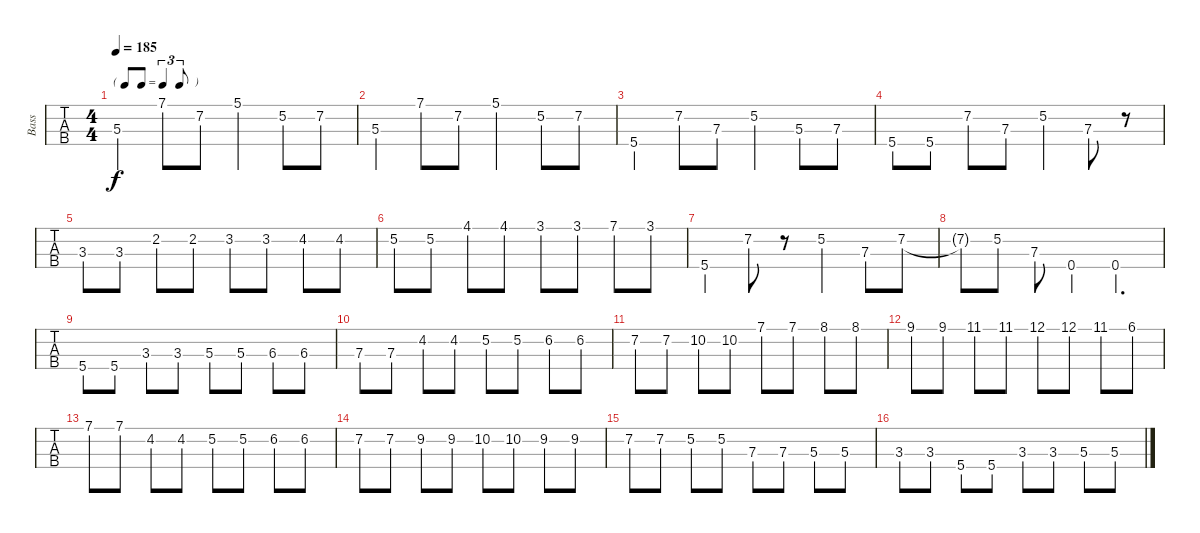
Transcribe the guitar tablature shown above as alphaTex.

\track ("Bass" "Bass") {mute instrument electricbassfinger}
\staff {tabs}
\tuning (G2 D2 A1 E1) {hide}
\ts (4 4)
\tf triplet8th
\tempo 185
\clef f4
\ks c
5.3.4{dy f} 7.1.8 7.2.8 5.1.4 5.2.8 7.2.8 |
5.3.4 7.1.8 7.2.8 5.1.4 5.2.8 7.2.8 |
5.4.4 7.2.8 7.3.8 5.2.4 5.3.8 7.3.8 |
5.4.8 5.4.8 7.2.8 7.3.8 5.2.4 7.3.8 r.8 |
3.3.8 3.3.8 2.2.8 2.2.8 3.2.8 3.2.8 4.2.8 4.2.8 |
5.2.8 5.2.8 4.1.8 4.1.8 3.1.8 3.1.8 7.1.8 3.1.8 |
5.4.4 7.2.8 r.8 5.2.4 7.3.8 7.2.8 |
7.2{t}.8 5.2.8 7.3.8 0.4.4 0.4.4{d} |
5.4.8 5.4.8 3.3.8 3.3.8 5.3.8 5.3.8 6.3.8 6.3.8 |
7.3.8 7.3.8 4.2.8 4.2.8 5.2.8 5.2.8 6.2.8 6.2.8 |
7.2.8 7.2.8 10.2.8 10.2.8 7.1.8 7.1.8 8.1.8 8.1.8 |
9.1.8 9.1.8 11.1.8 11.1.8 12.1.8 12.1.8 11.1.8 6.1.8 |
7.1.8 7.1.8 4.2.8 4.2.8 5.2.8 5.2.8 6.2.8 6.2.8 |
7.2.8 7.2.8 9.2.8 9.2.8 10.2.8 10.2.8 9.2.8 9.2.8 |
7.2.8 7.2.8 5.2.8 5.2.8 7.3.8 7.3.8 5.3.8 5.3.8 |
3.3.8 3.3.8 5.4.8 5.4.8 3.3.8 3.3.8 5.3.8 5.3.8
